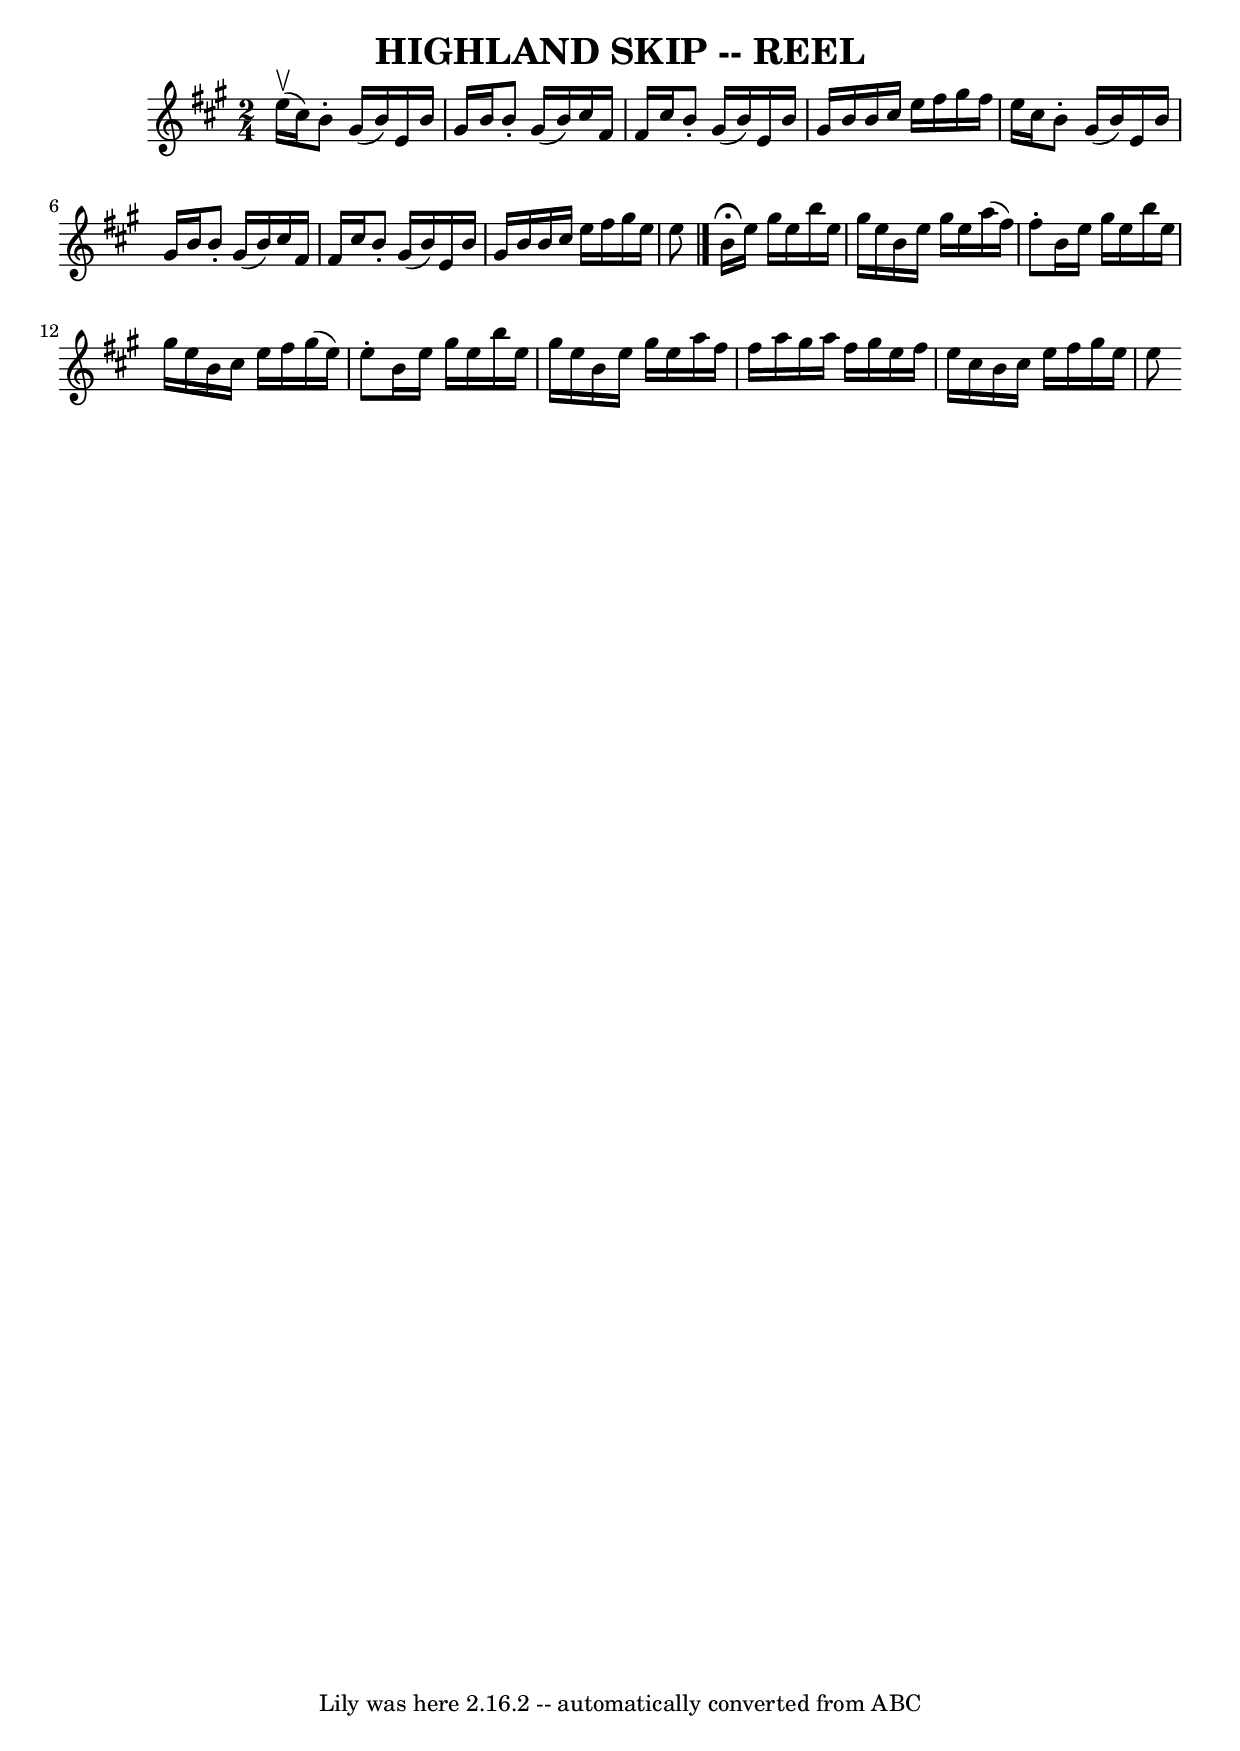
\version "2.16.2"
\include "Mammoth.ily"
\header {
  %% book = "Ryan's Mammoth Collection of Fiddle Tunes"
  crossRefNumber = "1"
  footnotes = ""
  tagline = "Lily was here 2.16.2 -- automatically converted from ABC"
  title = "HIGHLAND SKIP -- REEL"

}
voicedefault =  {


  \time 2/4 
  \key e \mixolydian
  e''16 (^\upbow cis''16)   |
  
  b'8 -. gis'16 (b'16) e'16 b'16 gis'16 b'16    |
  b'8 
  -. gis'16 (b'16) cis''16 fis'16 fis'16 cis''16    |
  
  b'8 -. gis'16 (b'16) e'16 b'16 gis'16 b'16    |
  
  b'16 cis''16 e''16 fis''16 gis''16 fis''16 e''16 cis''16   
  |
  b'8 -. gis'16 (b'16) e'16 b'16 gis'16 b'16    
  |
  b'8 -. gis'16 (b'16) cis''16 fis'16 fis'16    
  cis''16    |
  b'8 -. gis'16 (b'16) e'16 b'16 gis'16    
  b'16    |
  b'16 cis''16 e''16 fis''16 gis''16 e''16    
  e''8    \bar "|." b'16^\fermata e''16 gis''16 e''16 b''16    
  e''16 gis''16 e''16    |
  b'16 e''16 gis''16 e''16    
  a''16 (fis''16) fis''8 -.   |
  b'16 e''16 gis''16    
  e''16 b''16 e''16 gis''16 e''16    |
  b'16 cis''16    
  e''16 fis''16 gis''16 (e''16) e''8 -.   |
  b'16    
  e''16 gis''16 e''16 b''16 e''16 gis''16 e''16    |
  
  b'16 e''16 gis''16 e''16 a''16 fis''16 fis''16 a''16    
  |
  gis''16 a''16 fis''16 gis''16 e''16 fis''16 e''16  
  cis''16    |
  b'16 cis''16 e''16 fis''16 gis''16 e''16 
  e''8    

}

\score{
  <<

    \context Staff="default"
    {
      \voicedefault 
      
    }

  >>
  \layout {
    
  }
  \midi {
  }

}
